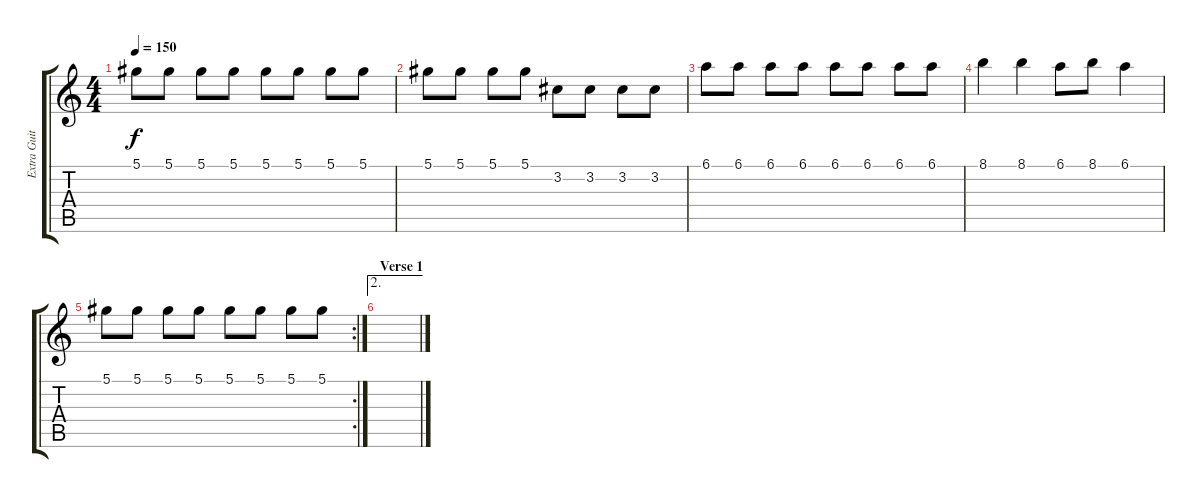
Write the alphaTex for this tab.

\track ("Extra Guitar" "Extra Guit") {instrument distortionguitar}
\staff {score tabs}
\tuning (Eb4 Bb3 Gb3 Db3 Ab2 Eb2) {hide}
\ts (4 4)
\tempo 150
\clef g2
\ks c
5.1.8{dy f} 5.1.8 5.1.8 5.1.8 5.1.8 5.1.8 5.1.8 5.1.8 |
5.1.8 5.1.8 5.1.8 5.1.8 3.2.8 3.2.8 3.2.8 3.2.8 |
6.1.8 6.1.8 6.1.8 6.1.8 6.1.8 6.1.8 6.1.8 6.1.8 |
8.1.4 8.1.4 6.1.8 8.1.8 6.1.4 |
\rc 2
5.1.8 5.1.8 5.1.8 5.1.8 5.1.8 5.1.8 5.1.8 5.1.8 |
\ae 2
\section ("" "Verse 1")
